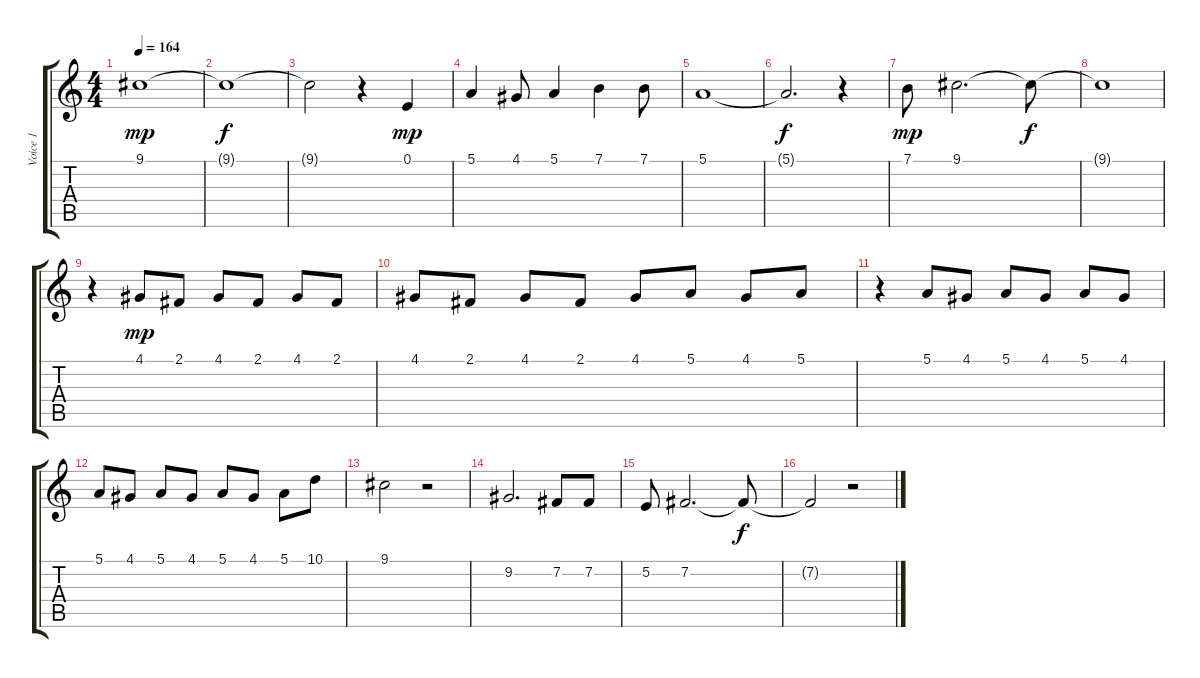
\track ("Voice 1" "Voice 1") {instrument synthvoice}
\staff {score tabs}
\tuning (E4 B3 G3 D3 A2 E2) {hide}
\ts (4 4)
\tempo 164
\clef g2
\ks c
9.1.1{dy mp} |
9.1{t}.1{dy f} |
9.1{t}.2 r.4 0.1.4{dy mp} |
5.1.4 4.1.8 5.1.4 7.1.4 7.1.8 |
5.1.1 |
5.1{t}.2{d dy f} r.4 |
7.1.8{dy mp} 9.1.2{d} 9.1{t}.8{dy f} |
9.1{t}.1 |
r.4 4.1.8{dy mp} 2.1.8 4.1.8 2.1.8 4.1.8 2.1.8 |
4.1.8 2.1.8 4.1.8 2.1.8 4.1.8 5.1.8 4.1.8 5.1.8 |
r.4 5.1.8 4.1.8 5.1.8 4.1.8 5.1.8 4.1.8 |
5.1.8 4.1.8 5.1.8 4.1.8 5.1.8 4.1.8 5.1.8 10.1.8 |
9.1.2 r.2 |
9.2.2{d} 7.2.8 7.2.8 |
5.2.8 7.2.2{d} 7.2{t}.8{dy f} |
7.2{t}.2 r.2
